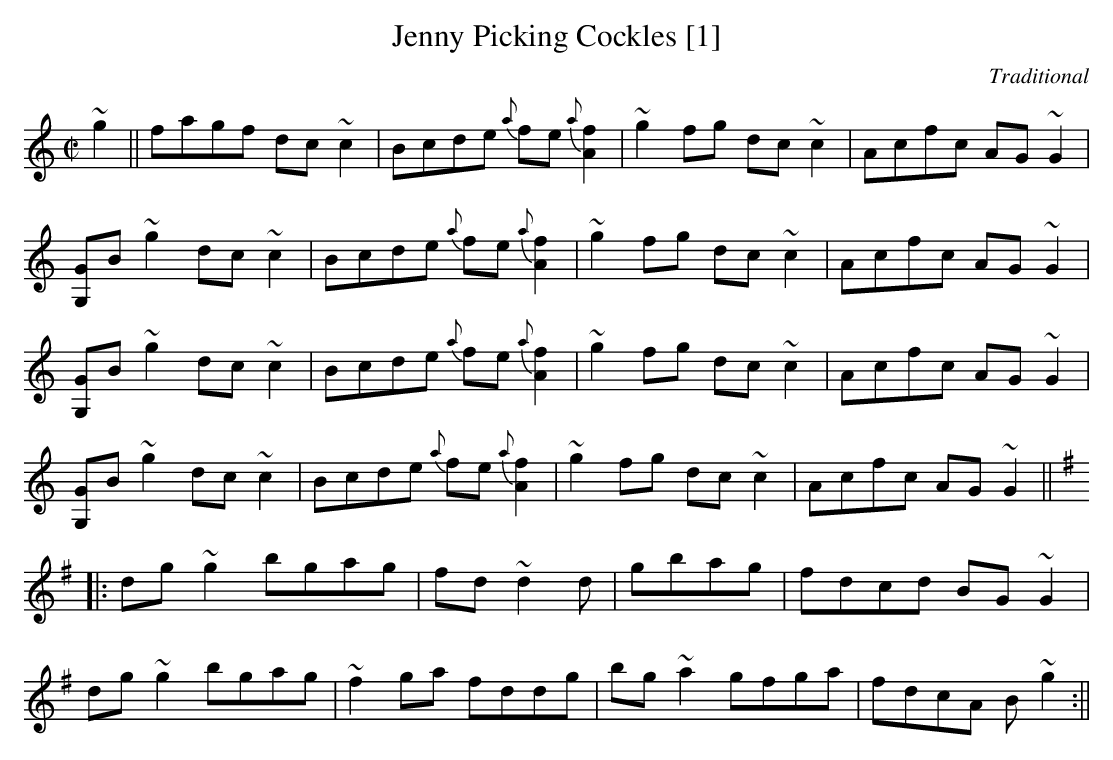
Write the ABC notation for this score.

X:1
T:Jenny Picking Cockles [1]
C:Traditional
M:C|
L:1/8
K:C
~g2||fagf dc~c2|Bcde {a}fe{a}[A2f2]|~g2fg dc~c2|Acfc AG~G2|
[G,G]B~g2dc~c2|Bcde {a}fe{a}[A2f2]|~g2fg dc~c2|Acfc AG~G2|
[G,G]B~g2 dc~c2|Bcde {a}fe{a}[A2f2]|~g2fg dc~c2|Acfc AG~G2|
[G,G]B~g2 dc~c2|Bcde {a}fe{a}[A2f2]|~g2fg dc~c2|Acfc AG~G2||:
K:G
|:dg~g2 bgag|fd~d2 +df+d+dg++df+|+d2g2++dg++df+ gbag|fdcd BG~G2|
dg~g2bgag|~f2ga fddg|bg~a2 gfga|fdcA +G,G+B~g2:||
